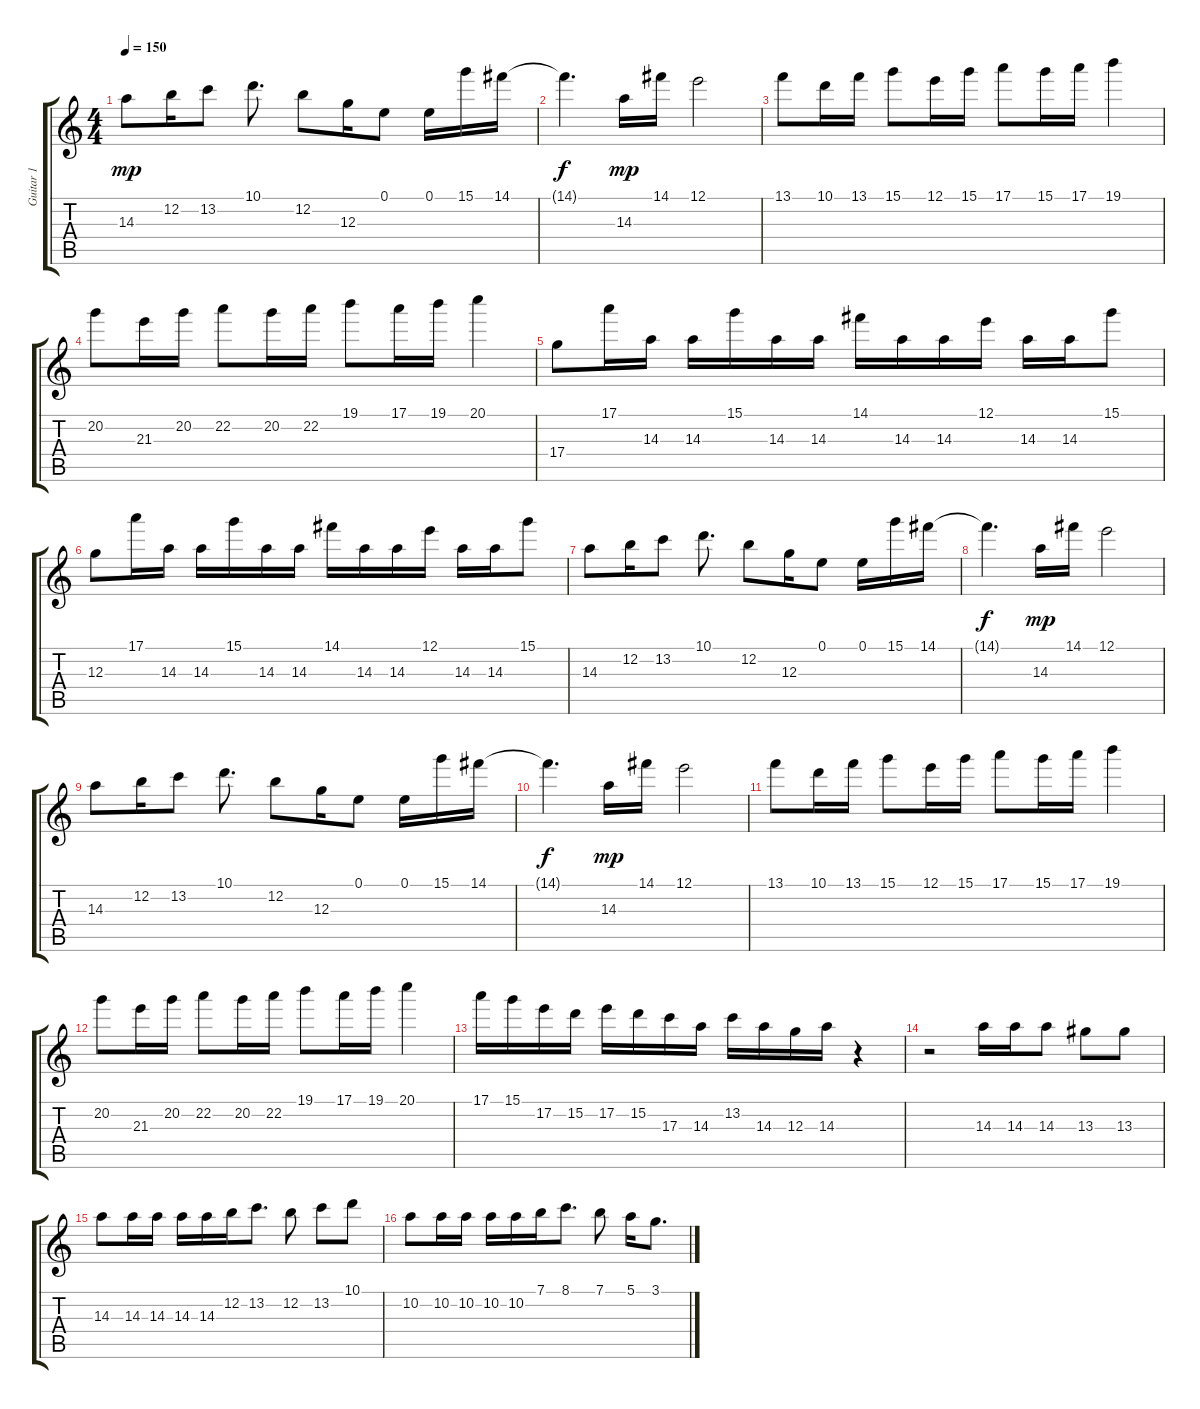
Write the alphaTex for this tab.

\track ("Guitar 1" "Guitar 1") {instrument distortionguitar}
\staff {score tabs}
\tuning (E4 B3 G3 D3 A2 E2) {hide}
\ts (4 4)
\tempo 150
\clef g2
\ks c
14.3.8{dy mp} 12.2.16 13.2.8 10.1.8{d} 12.2.8 12.3.16 0.1.8 0.1.16 15.1.16 14.1.16 |
14.1{t}.4{d dy f} 14.3.16{dy mp} 14.1.16 12.1.2 |
13.1.8 10.1.16 13.1.16 15.1.8 12.1.16 15.1.16 17.1.8 15.1.16 17.1.16 19.1.4 |
20.2.8 21.3.16 20.2.16 22.2.8 20.2.16 22.2.16 19.1.8 17.1.16 19.1.16 20.1.4 |
17.4.8 17.1.16 14.3.16 14.3.16 15.1.16 14.3.16 14.3.16 14.1.16 14.3.16 14.3.16 12.1.16 14.3.16 14.3.16 15.1.8 |
12.3.8 17.1.16 14.3.16 14.3.16 15.1.16 14.3.16 14.3.16 14.1.16 14.3.16 14.3.16 12.1.16 14.3.16 14.3.16 15.1.8 |
14.3.8 12.2.16 13.2.8 10.1.8{d} 12.2.8 12.3.16 0.1.8 0.1.16 15.1.16 14.1.16 |
14.1{t}.4{d dy f} 14.3.16{dy mp} 14.1.16 12.1.2 |
14.3.8 12.2.16 13.2.8 10.1.8{d} 12.2.8 12.3.16 0.1.8 0.1.16 15.1.16 14.1.16 |
14.1{t}.4{d dy f} 14.3.16{dy mp} 14.1.16 12.1.2 |
13.1.8 10.1.16 13.1.16 15.1.8 12.1.16 15.1.16 17.1.8 15.1.16 17.1.16 19.1.4 |
20.2.8 21.3.16 20.2.16 22.2.8 20.2.16 22.2.16 19.1.8 17.1.16 19.1.16 20.1.4 |
17.1.16 15.1.16 17.2.16 15.2.16 17.2.16 15.2.16 17.3.16 14.3.16 13.2.16 14.3.16 12.3.16 14.3.16 r.4 |
r.2 14.3.16 14.3.16 14.3.8 13.3.8 13.3.8 |
14.3.8 14.3.16 14.3.16 14.3.16 14.3.16 12.2.16 13.2.8{d} 12.2.8 13.2.8 10.1.8 |
10.2.8 10.2.16 10.2.16 10.2.16 10.2.16 7.1.16 8.1.8{d} 7.1.8 5.1.16 3.1.8{d}
